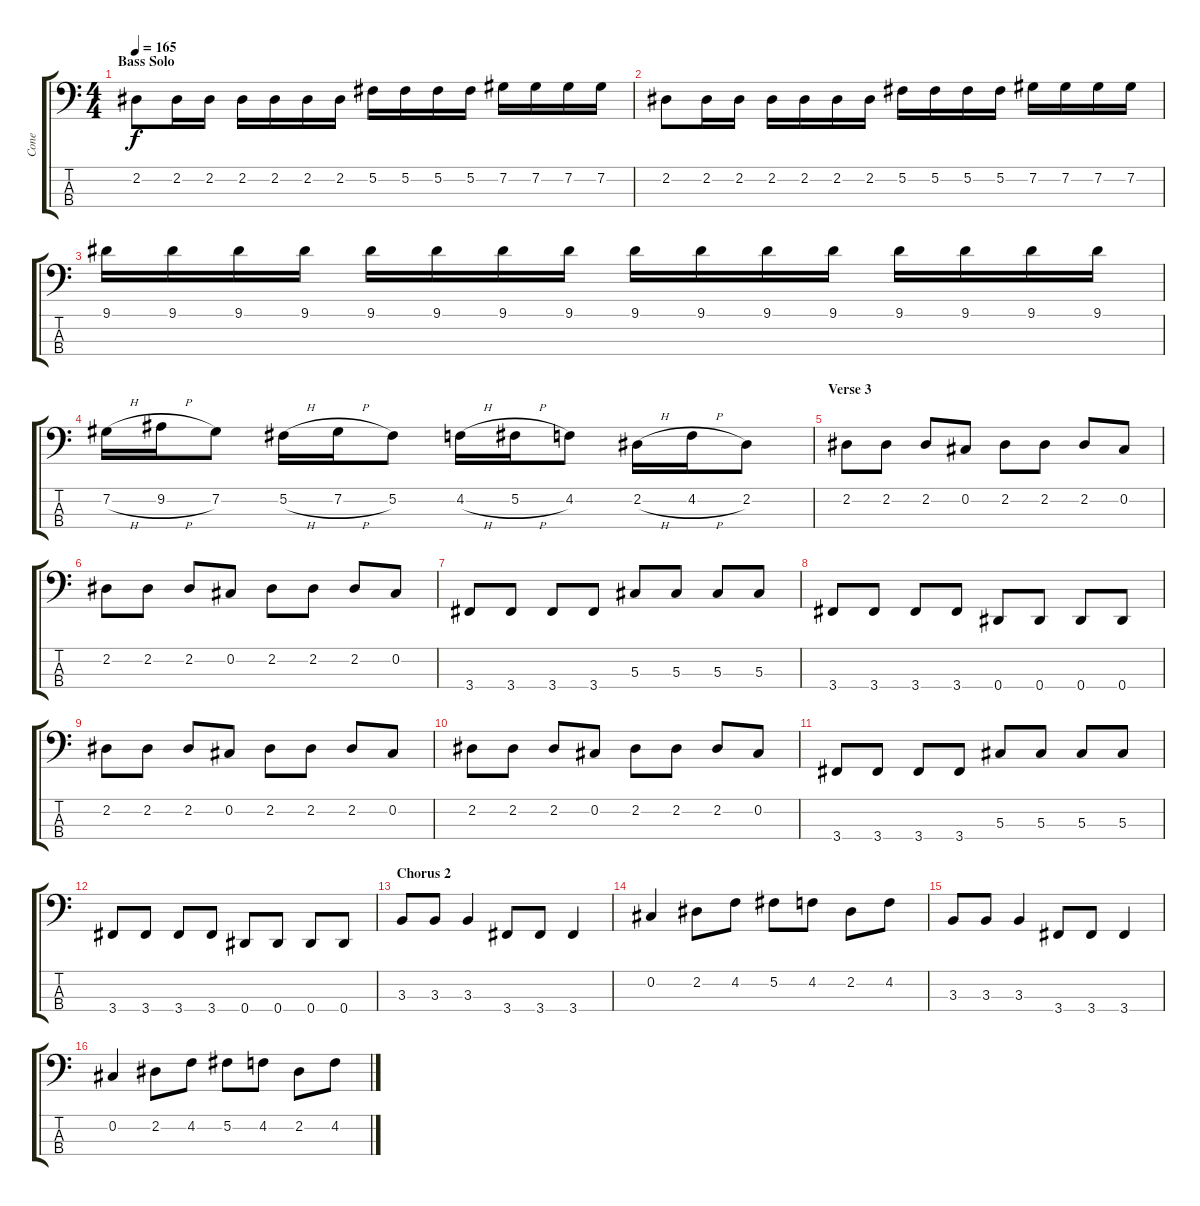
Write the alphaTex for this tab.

\track ("Cone" "Cone") {instrument electricbasspick}
\staff {score tabs}
\tuning (Gb2 Db2 Ab1 Eb1) {hide}
\ts (4 4)
\section ("" "Bass Solo")
\tempo 165
\clef f4
\ks c
2.2.8{dy f} 2.2.16 2.2.16 2.2.16 2.2.16 2.2.16 2.2.16 5.2.16 5.2.16 5.2.16 5.2.16 7.2.16 7.2.16 7.2.16 7.2.16 |
2.2.8 2.2.16 2.2.16 2.2.16 2.2.16 2.2.16 2.2.16 5.2.16 5.2.16 5.2.16 5.2.16 7.2.16 7.2.16 7.2.16 7.2.16 |
9.1.16 9.1.16 9.1.16 9.1.16 9.1.16 9.1.16 9.1.16 9.1.16 9.1.16 9.1.16 9.1.16 9.1.16 9.1.16 9.1.16 9.1.16 9.1.16 |
7.2{h}.16 9.2{h}.16 7.2.8 5.2{h}.16 7.2{h}.16 5.2.8 4.2{h}.16 5.2{h}.16 4.2.8 2.2{h}.16 4.2{h}.16 2.2.8 |
\section ("" "Verse 3")
2.2.8 2.2.8 2.2.8 0.2.8 2.2.8 2.2.8 2.2.8 0.2.8 |
2.2.8 2.2.8 2.2.8 0.2.8 2.2.8 2.2.8 2.2.8 0.2.8 |
3.4.8 3.4.8 3.4.8 3.4.8 5.3.8 5.3.8 5.3.8 5.3.8 |
3.4.8 3.4.8 3.4.8 3.4.8 0.4.8 0.4.8 0.4.8 0.4.8 |
2.2.8 2.2.8 2.2.8 0.2.8 2.2.8 2.2.8 2.2.8 0.2.8 |
2.2.8 2.2.8 2.2.8 0.2.8 2.2.8 2.2.8 2.2.8 0.2.8 |
3.4.8 3.4.8 3.4.8 3.4.8 5.3.8 5.3.8 5.3.8 5.3.8 |
3.4.8 3.4.8 3.4.8 3.4.8 0.4.8 0.4.8 0.4.8 0.4.8 |
\section ("" "Chorus 2")
3.3.8 3.3.8 3.3.4 3.4.8 3.4.8 3.4.4 |
0.2.4 2.2.8 4.2.8 5.2.8 4.2.8 2.2.8 4.2.8 |
3.3.8 3.3.8 3.3.4 3.4.8 3.4.8 3.4.4 |
0.2.4 2.2.8 4.2.8 5.2.8 4.2.8 2.2.8 4.2.8
